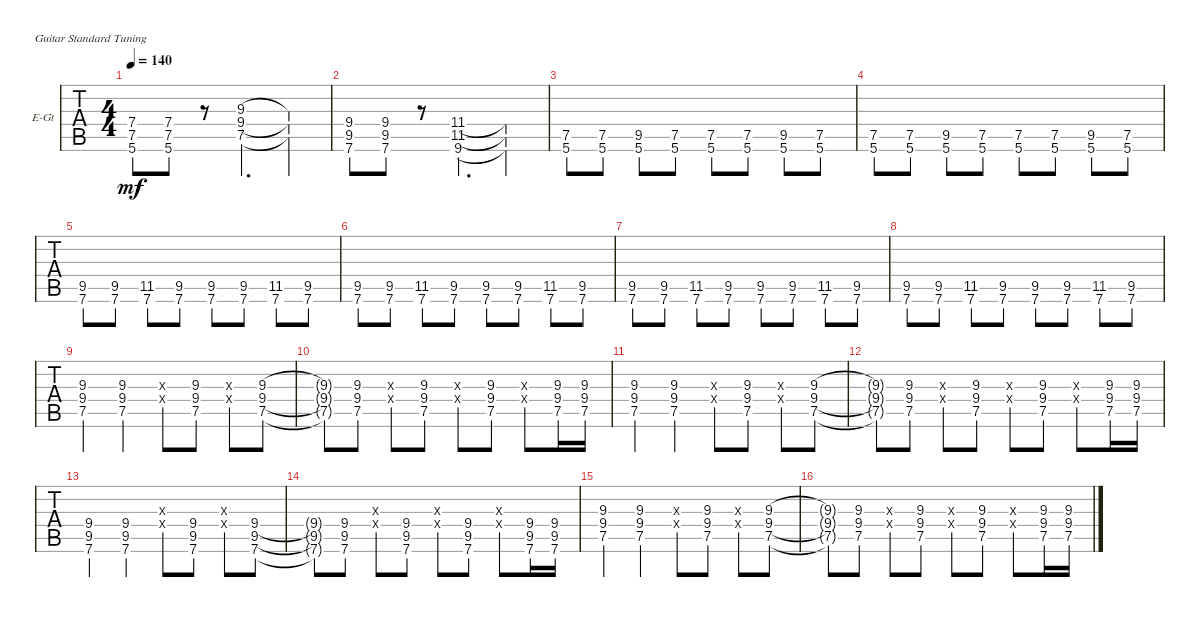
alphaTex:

\defaultSystemsLayout 4
\bracketExtendMode groupsimilarinstruments
\firstSystemTrackNameOrientation horizontal
\otherSystemsTrackNameOrientation horizontal
\track ("Electric Guitar" "E-Gt") {instrument overdrivenguitar}
\staff {tabs}
\tuning (E4 B3 G3 D3 A2 E2)
\ts (4 4)
\tempo 140
\clef g2
\ks c
(5.6 7.5 7.4).8{dy mf} (5.6 7.4 7.5).8 r.8 (7.5 9.4 9.3).4{d} (7.5{t} 9.3{t} 9.4{t}).4 |
(7.6 9.5 9.4).8 (7.6 9.4 9.5).8 r.8 (11.5 11.4 9.6).4{d} (11.5{t} 11.4{t} 9.6{t}).4 |
(5.6 7.5).8 (5.6 7.5).8 (5.6 9.5).8 (5.6 7.5).8 (5.6 7.5).8 (5.6 7.5).8 (5.6 9.5).8 (5.6 7.5).8 |
(5.6 7.5).8 (5.6 7.5).8 (5.6 9.5).8 (5.6 7.5).8 (5.6 7.5).8 (5.6 7.5).8 (5.6 9.5).8 (5.6 7.5).8 |
(7.6 9.5).8 (7.6 9.5).8 (7.6 11.5).8 (7.6 9.5).8 (7.6 9.5).8 (7.6 9.5).8 (7.6 11.5).8 (7.6 9.5).8 |
(7.6 9.5).8 (7.6 9.5).8 (7.6 11.5).8 (7.6 9.5).8 (7.6 9.5).8 (7.6 9.5).8 (7.6 11.5).8 (7.6 9.5).8 |
(7.6 9.5).8 (7.6 9.5).8 (7.6 11.5).8 (7.6 9.5).8 (7.6 9.5).8 (7.6 9.5).8 (7.6 11.5).8 (7.6 9.5).8 |
(7.6 9.5).8 (7.6 9.5).8 (7.6 11.5).8 (7.6 9.5).8 (7.6 9.5).8 (7.6 9.5).8 (7.6 11.5).8 (7.6 9.5).8 |
(7.5 9.4 9.3).4 (7.5 9.4 9.3).4 (0.4{x} 0.3{x}).8 (7.5 9.4 9.3).8 (0.4{x} 0.3{x}).8 (7.5 9.4 9.3).8 |
(7.5{t} 9.4{t} 9.3{t}).8 (7.5 9.4 9.3).8 (0.4{x} 0.3{x}).8 (7.5 9.4 9.3).8 (0.4{x} 0.3{x}).8 (7.5 9.4 9.3).8 (0.4{x} 0.3{x}).8 (7.5 9.4 9.3).16 (7.5 9.3 9.4).16 |
(7.5 9.4 9.3).4 (7.5 9.4 9.3).4 (0.4{x} 0.3{x}).8 (7.5 9.4 9.3).8 (0.4{x} 0.3{x}).8 (7.5 9.4 9.3).8 |
(7.5{t} 9.4{t} 9.3{t}).8 (7.5 9.4 9.3).8 (0.4{x} 0.3{x}).8 (7.5 9.4 9.3).8 (0.4{x} 0.3{x}).8 (7.5 9.4 9.3).8 (0.4{x} 0.3{x}).8 (7.5 9.4 9.3).16 (7.5 9.3 9.4).16 |
(9.5 9.4 7.6).4 (9.5 9.4 7.6).4 (0.4{x} 0.3{x}).8 (9.5 9.4 7.6).8 (0.4{x} 0.3{x}).8 (9.5 9.4 7.6).8 |
(9.5{t} 9.4{t} 7.6{t}).8 (9.5 9.4 7.6).8 (0.4{x} 0.3{x}).8 (9.5 9.4 7.6).8 (0.4{x} 0.3{x}).8 (9.5 9.4 7.6).8 (0.4{x} 0.3{x}).8 (9.5 9.4 7.6).16 (9.5 9.4 7.6).16 |
(7.5 9.4 9.3).4 (7.5 9.4 9.3).4 (0.4{x} 0.3{x}).8 (7.5 9.4 9.3).8 (0.4{x} 0.3{x}).8 (7.5 9.4 9.3).8 |
(7.5{t} 9.4{t} 9.3{t}).8 (7.5 9.4 9.3).8 (0.4{x} 0.3{x}).8 (7.5 9.4 9.3).8 (0.4{x} 0.3{x}).8 (7.5 9.4 9.3).8 (0.4{x} 0.3{x}).8 (7.5 9.4 9.3).16 (7.5 9.3 9.4).16
